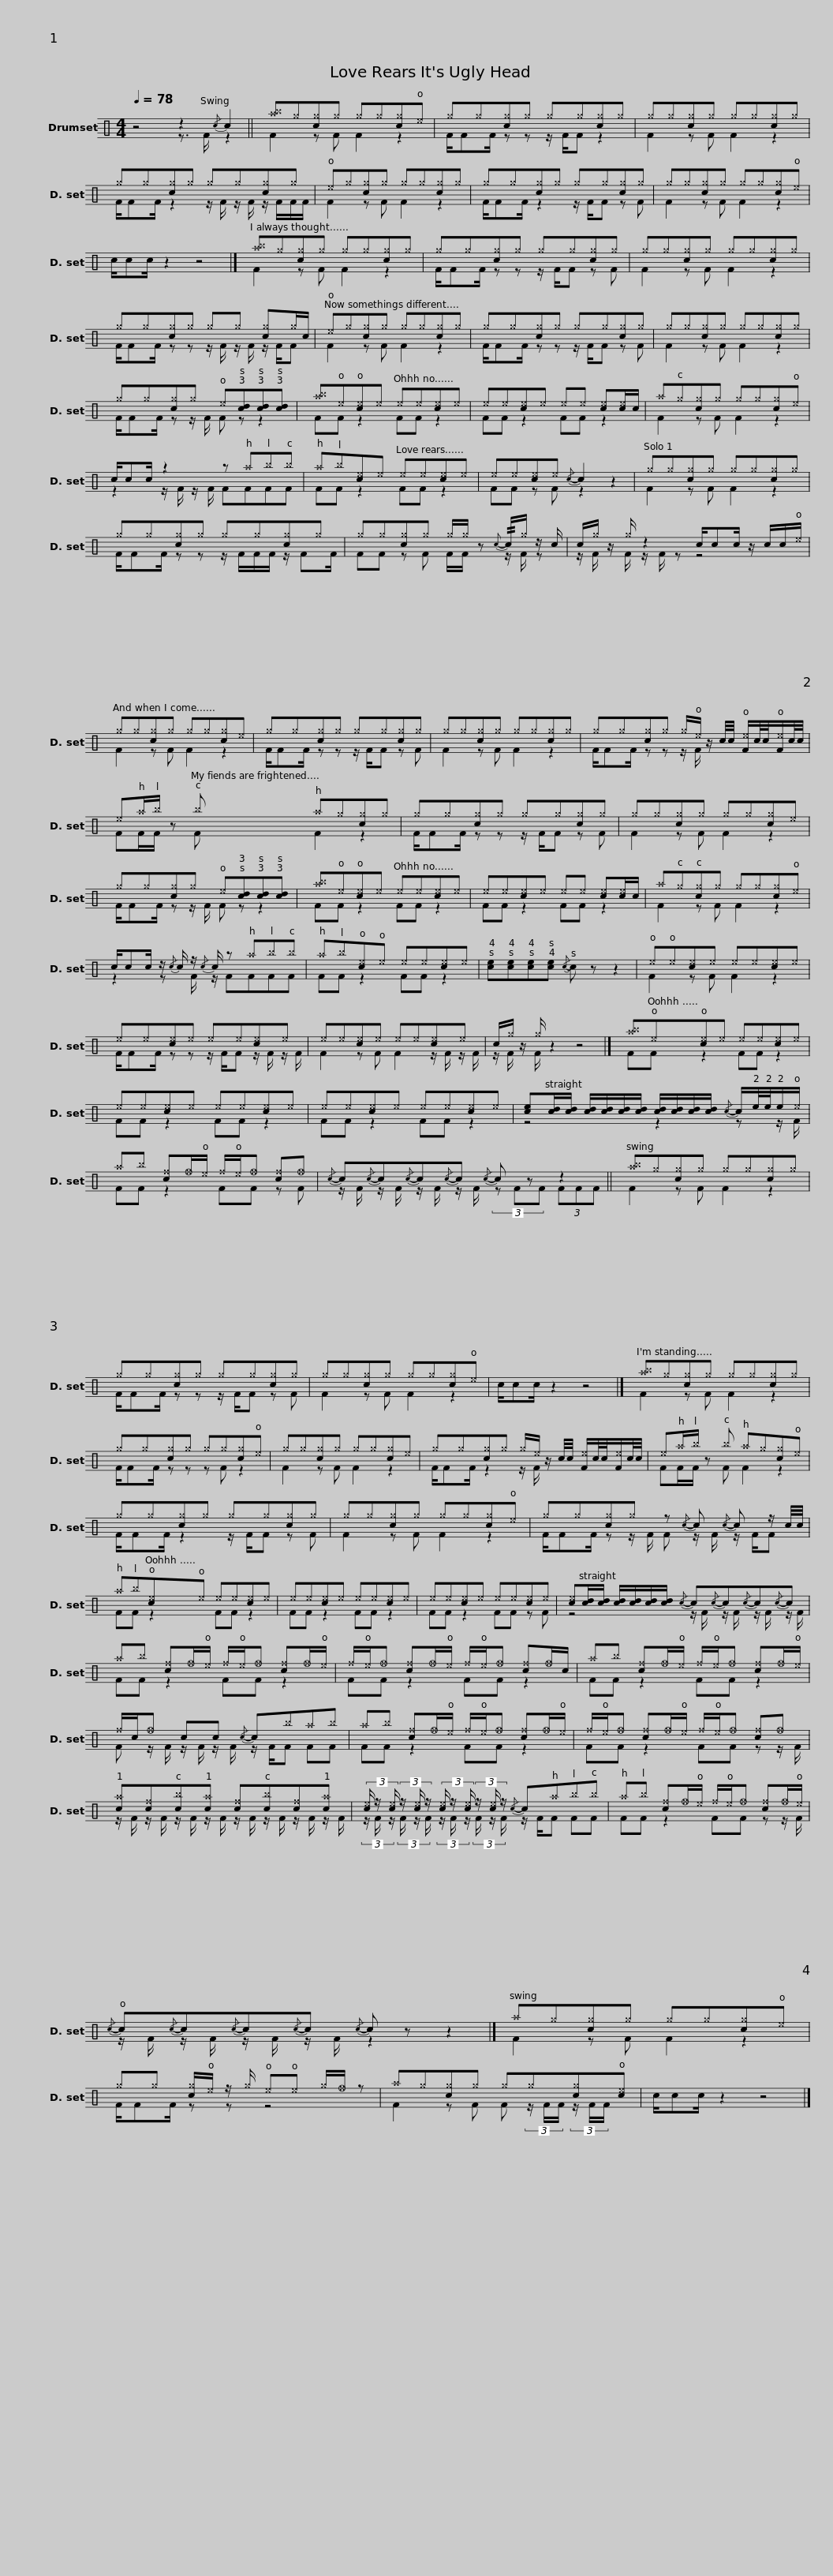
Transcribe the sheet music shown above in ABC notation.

X:1
%%score ( 1 2 )
L:1/8
Q:1/4=78
M:4/4
I:linebreak $
K:C
V:1 perc
K:none
V:2 perc
K:none
V:1
 z4 z2{/c} c2 || [^a^b]^g[c^g]^g ^g^g[c^g]^e | ^g^g[c^g]^g ^g^g[c^g]^g | ^g^g[c^g]^g ^g^g[c^g]^g | ^g^g[c^g]^g ^g^g[c^g]^g |$ %5
 ^e^g[c^g]^g ^g^g[c^g]^g | ^g^g[c^g]^g ^g^g[c^g]^g | ^g^g[c^g]^g ^g^g[c^g]^e | c/cc/ z2 z4 |]$ [^a^b]^g[c^g]^g ^g^g[c^g]^g | %10
 ^g^g[c^g]^g ^g^g[c^g]^g | ^g^g[c^g]^g ^g^g[c^g]^g | ^g^g[c^g]^g ^g^g [c^g]^g/c/ |$ ^e^g[c^g]^g ^g^g[c^g]^g | ^g^g[c^g]^g ^g^g[c^g]^g | %15
 ^g^g[c^g]^g ^g^g[c^g]^g | ^g^g[c^g]^g ^e[cd][cd][cd] |$ [^a^b]^e[c^e]^e ^e^e[c^e]^e | ^e^e[c^e]^e ^e^e [c^e][c^e]/c/ | ^a^g[c^g]^g ^g^g[c^g]^e |$ %20
 c/cc/ z2 z ^a^b^b | ^a^b[c^e]^e ^e^e[c^e]^e | ^e^e[c^e]^e{/c-} c2 z2 |$ ^g^g[c^g]^g ^g^g[c^g]^g | ^g^g[c^g]^g ^g^g[c^g]^g | %25
 ^g^g[c^g]^g ^g/^g/ z!//!{c-} c/^g/ z/ c/ | c/^g/ z/ ^g/ z2 c/cc/ z/ c/c/^e/ |$ ^g^g[c^g]^g ^g^g[c^g]^e | ^g^g[c^g]^g ^g^g[c^g]^g | ^g^g[c^g]^g ^g^g[c^g]^g | %30
 ^g^g[c^g]^g ^g/^e/ z/ c/4c/4 [F^e]/c/4c/4[F^e]/c/4c/4 |$ ^e^a/^b/ z ^b ^a^g[c^g]^g | ^g^g[c^g]^g ^g^g[c^g]^g | ^g^g[c^g]^g ^g^g[c^g]^e | ^g^g[c^g]^g ^e[cd][cd][cd] |$ %35
 [^a^b]^e[c^e]^e ^e^e[c^e]^e | ^e^e[c^e]^e ^e^e [c^e][c^e]/c/ | ^a^g[c^g]^g ^g^g[c^g]^e |$ c/cc/ z/{/c} c/ z/{/c} c/ z ^a^b^b | ^a^b[c^e]^e ^e^e[c^e]^e | %40
 [ce][ce][ce][ce]{/c-} c z z2 |$ ^e^e[c^e]^e ^e^e[c^e]^e | ^e^e[c^e]^e ^e^e[c^e]^e | ^e^e[c^e]^e ^e^e[c^e]^e | c/^g/ z/ ^g/ z2 z4 |]$ %45
 [^a^b]^e[c^e]^e ^e^e[c^e]^e | ^e^e[c^e]^e ^e^e[c^e]^e | ^e^e[c^e]^e ^e^e[c^e]^e |$ [ce][cd]/[cd]/ [cd]/[cd]/[cd]/[cd]/ [cd]/[cd]/[cd]/[cd]/{/c-} c/e/4e/4e/^e/ | ^a^b [c^f]_f/^e/ ^f/^e/_f [c^f]_f | %50
{/c-} c{/c-}c{/c-}c{/c-}c{/c-} c z z2 ||$ [^a^b]^g[c^g]^g ^g^g[c^g]^g | ^g^g[c^g]^g ^g^g[c^g]^g | ^g^g[c^g]^g ^g^g[c^g]^e | c/cc/ z2 z4 |]$ %55
 [^a^b]^g[c^g]^g ^g^g[c^g]^g | ^g^g[c^g]^g ^g^g[c^g]^e | ^g^g[c^g]^g ^g^g[c^g]^e | ^g^g[c^g]^g ^g/^e/ z/ c/4c/4 [F^e]/c/4c/4[F^e]/c/4c/4 |$ ^e^a/^b/ z ^b ^a^g[c^g]^e | %60
 ^g^g[c^g]^g ^g^g[c^g]^g | ^g^g[c^g]^g ^g^g[c^g]^e | ^g^g[c^g]^g z{/c-} c{/c-} c z/ c/4c/4 |$ ^a^b[c^e]^e ^e^e[c^e]^e | ^e^e[c^e]^e ^e^e[c^e]^e | %65
 ^e^e[c^e]^e ^e^e[c^e]^e | [c^e][cd]/[cd]/ [cd]/[cd]/[cd]/[cd]/{/c-} c{/c-}c{/c-}c{/c-}c |$ ^a^b [c^f]_f/^e/ ^f/^e/_f [c^f]_f/^e/ | ^f/^e/_f [c^f]_f/^e/ ^f/^e/_f [c^f]_f/c/ | ^a^b [c^f]_f/^e/ ^f/^e/_f [c^f]_f/^e/ | %70
 ^f/c/_f cc{/c-} c^b^a^b |$ ^a^b [c^f]_f/^e/ ^f/^e/_f [c^f]_f/^e/ | ^f/^e/_f [c^f]_f/^e/ ^f/^e/_f [c^f]_f | [c^a][c^f][c^b][c^a] [c^f][c^b][c^f][c^a] |$ (3[c^e]/ z/ [c^e]/ (3z/ [c^e]/ z/ (3[c^e]/ z/ [c^e]/ (3z/ [c^e]/ z/{/c-} c^a^b^b | %75
 ^a^b [c^f]_f/^e/ ^f/^e/_f [c^f]_f/^e/ |{/c-} c{/c-}c{/c-}c{/c-}c{/c-} c z z2 |]$ ^a^g[c^g]^g ^g^g[c^g]^e | ^g^g [c^g]/^e/ z/ ^g/ ^e^e ^g/_f/ z | ^a^g[c^g]^g ^g^g[c^g][c^e] |$ %80
 c/cc/ z2 z4 |] %81
V:2
 z4 z3/2 F/ z2 || F2 z F F2 z2 | F/FF/ z z z/ F/F z2 | F2 z F F2 z2 | F/FF/ z2 z/ F/ z/ F/ z/ F/F/F/ |$ %5
 F2 z F F2 z2 | F/FF/ z2 z/ F/F z F | F2 z F F2 z2 | x8 |]$ F2 z F F2 z2 | %10
 F/FF/ z z z/ F/F z F | F2 z F F2 z2 | F/FF/ z z z/ F/ z/ F/ z/ F/F |$ F2 z F F2 z2 | F/FF/ z z z/ F/F z F | %15
 F2 z F F2 z2 | F/FF/ z z/ F/ F z z2 |$ FF z2 FF z2 | FF z2 FF z2 | F2 z F F2 z2 |$ %20
 z2 z/ F/ z/ F/ FFFF | FF z2 FF z2 | FF z F z2 z2 |$ F2 z F F2 z2 | F/FF/ z z z/ F/F/F/ z/ FF/ | %25
 FF z F F/F/ z z/ F/ z | z/ F/ z/ F/ z/ F/ z z4 |$ F2 z F F2 z2 | F/FF/ z z z/ F/F z F | F2 z F F2 z2 | %30
 F/FF/ z z z/ F/ x3 |$ FF/F/ z F F2 z2 | F/FF/ z z z/ F/F z F | F2 z F F2 z2 | F/FF/ z z/ F/ F z z2 |$ %35
 FF z2 FF z2 | FF z2 FF z2 | F2 z F F2 z2 |$ z2 z F/ z/ FFFF | FF z2 FF z2 | %40
 x8 |$ F2 z F F2 z2 | F/FF/ z z z/ F/F z/ F/ z/ F/ | F2 z F F2 z/ F/ z/ F/ | z/ F/ z/ F/ x6 |]$ %45
 FF z2 FF z2 | FF z2 FF z2 | FF z2 FF z2 |$ z4 z2 z z/ F/ | FF z2 FF z F | %50
 z/ F/ z/ F/ z/ F/ z/ F/ (3z FF (3FFF ||$ F2 z F F2 z2 | F/FF/ z z z/ F/F z F | F2 z F F2 z2 | x8 |]$ %55
 F2 z F F2 z2 | F/FF/ z z z F z2 | F2 z F F2 z2 | F/FF/ z2 z/ F/ x3 |$ FF/F/ z F F2 z2 | %60
 F/FF/ z2 z/ F/F z F | F2 z F F2 z2 | F/FF/ z z/ F/ F z/ F/ z/ F/F |$ FF z2 FF z2 | FF z2 FF z2 | %65
 FF z2 FF z F | z4 z/ F/ z/ F/ z/ F/ z/ F/ |$ FF z2 FF z2 | FF z2 FF z2 | FF z2 FF z2 | %70
 F z/ F/ z/ F/ z/ F/ z/ F/F FF |$ FF z2 FF z2 | FF z2 FF z z/ F/ | z/ F/ z/ F/ z/ F/ z/ F/ z/ F/ z/ F/ z/ F/ z/ F/ |$ (3z/ F/ z/ (3F/ z/ F/ (3z/ F/ z/ (3F/ z/ F/ z/ F/F FF | %75
 FF z2 FF z z/ F/ | z/ F/ z/ F/ z/ F/ z/ F/ z2 x2 |]$ F2 z F F2 z2 | F/FF/ z z z4 | F2 z F F (3z/ F/F/ (3z/ F/F/ x |$ %80
 x8 |] %81
